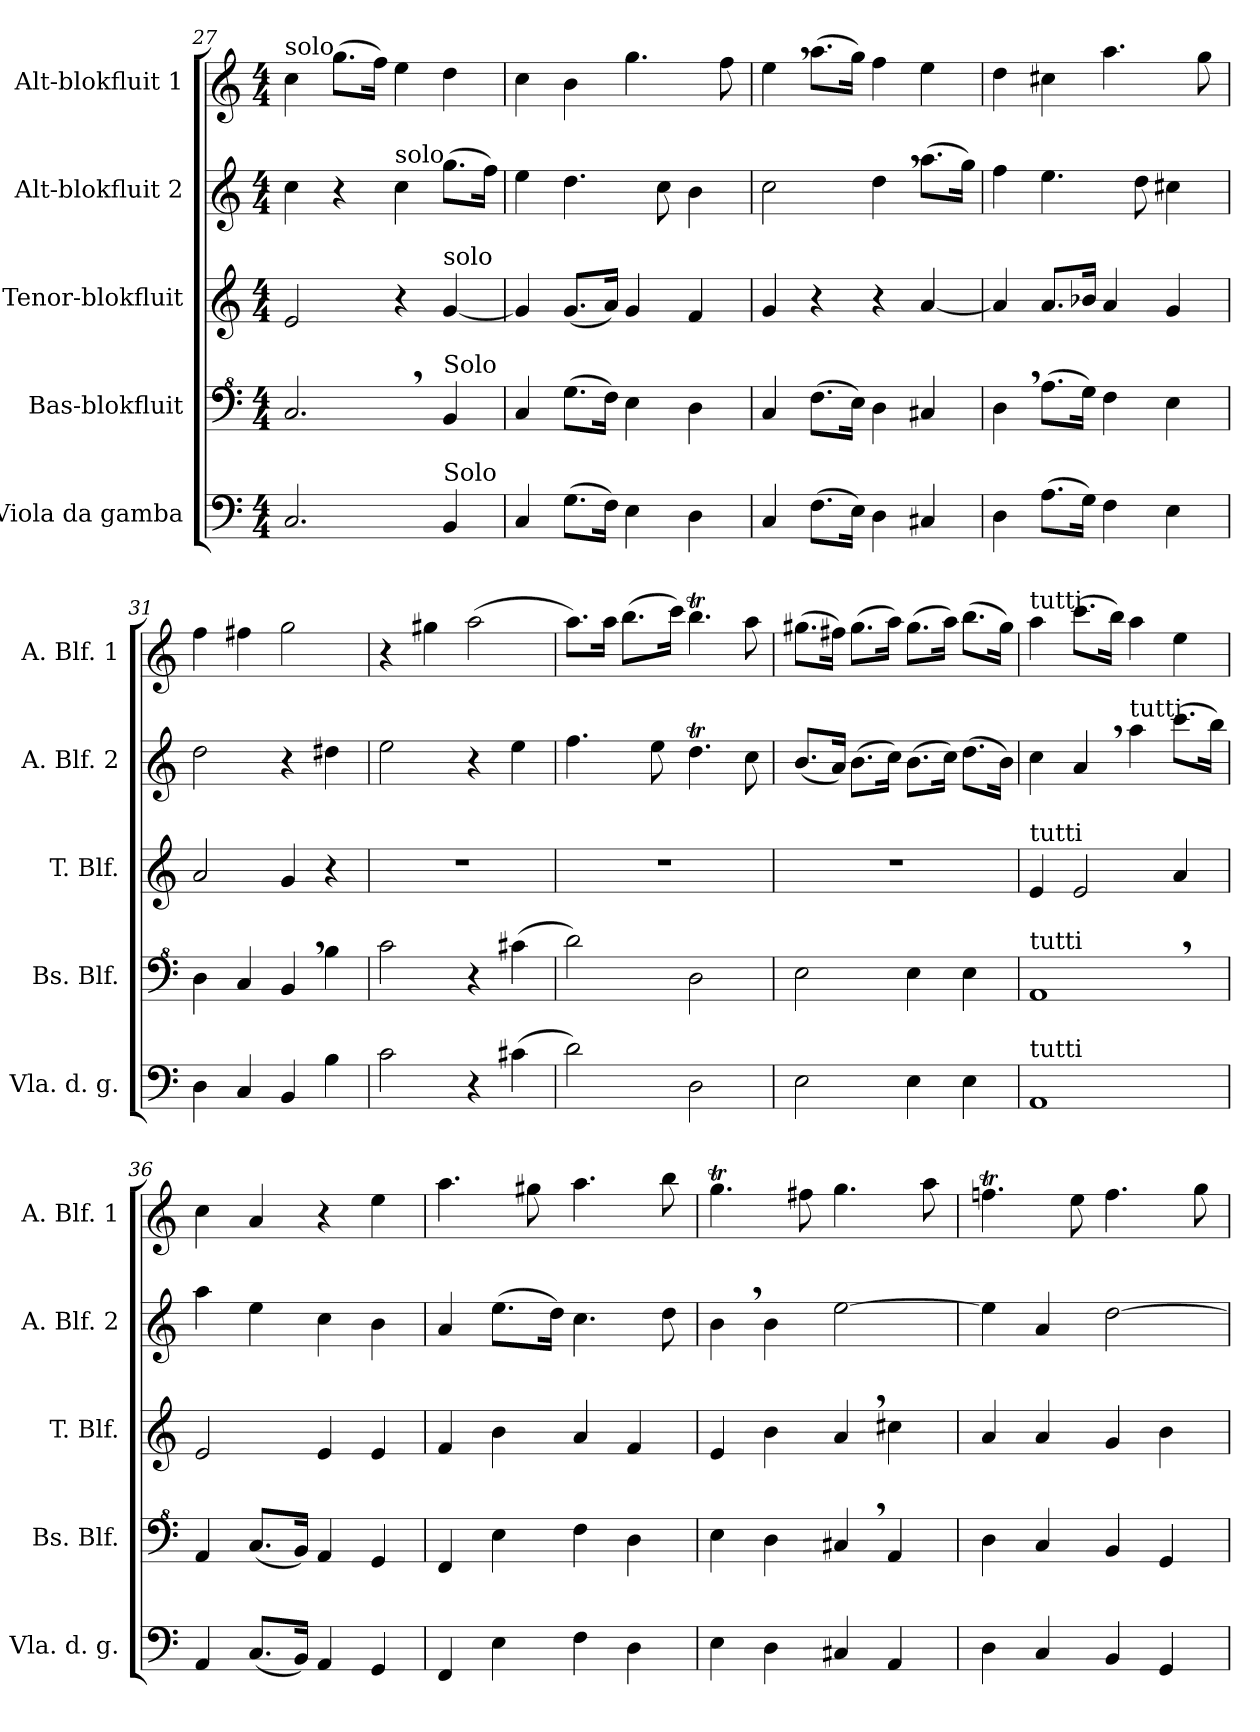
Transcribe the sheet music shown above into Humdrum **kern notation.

**kern	**kern	**kern	**kern	**kern
*part5	*part4	*part3	*part2	*part1
*staff5	*staff4	*staff3	*staff2	*staff1
*I"Viola da gamba	*I"Bas-blokfluit	*I"Tenor-blokfluit	*I"Alt-blokfluit 2	*I"Alt-blokfluit 1
*I'Vla. d. g.	*I'Bs. Blf.	*I'T. Blf.	*I'A. Blf. 2	*I'A. Blf. 1
*clefF4	*clefF^4	*clefG2	*clefG2	*clefG2
*k[]	*k[]	*k[]	*k[]	*k[]
*M4/4	*M4/4	*M4/4	*M4/4	*M4/4
=27	=27	=27	=27	=27
!	!	!	!	!LO:TX:a:t=solo
2.C/	2.c,/	2e/	4cc\	4cc\
.	.	.	4r	(>8.gg\L
.	.	.	.	16ff\Jk)
!	!	!	!LO:TX:a:t=solo	!
.	.	4r	4cc\	4ee\
!	!	!LO:TX:a:t=solo	!	!
!	!LO:TX:a:t=Solo	!	!	!
!LO:TX:a:t=Solo	!	!	!	!
4BB/	4B/	[4g/	(>8.gg\L	4dd\
.	.	.	16ff\Jk)	.
=28	=28	=28	=28	=28
4C/	4c/	4g/]	4ee\	4cc\
(>8.G\L	(>8.g\L	(<8.g/L	4.dd\	4b\
16F\Jk)	16f\Jk)	16a/Jk)	.	.
4E\	4e\	4g/	.	4.gg\
.	.	.	8cc\	.
4D\	4d\	4f/	4b\	.
.	.	.	.	8ff\
=29	=29	=29	=29	=29
4C/	4c/	4g/	2cc\	4ee,\
(>8.F\L	(>8.f\L	4r	.	(>8.aa\L
16E\Jk)	16e\Jk)	.	.	16gg\Jk)
4D\	4d\	4r	4dd,\	4ff\
4C#X/	4c#X/	[4a/	(>8.aa\L	4ee\
.	.	.	16gg\Jk)	.
!!LO:LB:g=z
=30	=30	=30	=30	=30
4D\	4d,\	4a/]	4ff\	4dd\
(>8.A\L	(>8.a\L	8.a/L	4.ee\	4cc#X\
16G\Jk)	16g\Jk)	16b-X/Jk	.	.
4F\	4f\	4a/	.	4.aa\
.	.	.	8dd\	.
4E\	4e\	4g/	4cc#X\	.
.	.	.	.	8gg\
=31	=31	=31	=31	=31
4D\	4d\	2a/	2dd\	4ff\
4C/	4c/	.	.	4ff#X\
4BB/	4B,/	4g/	4r	2gg\
4B\	4b\	4r	4dd#X\	.
=32	=32	=32	=32	=32
2c\	2cc\	1r	2ee\	4r
.	.	.	.	4gg#X\
4r	4r	.	4r	(>2aa\
(>4c#X\	(>4cc#X\	.	4ee\	.
=33	=33	=33	=33	=33
2d\)	2dd\)	1r	4.ff\	8.aa\L)
.	.	.	.	16aa\Jk
.	.	.	.	(>8.bb\L
.	.	.	8ee\	.
.	.	.	.	16ccc\Jk)
2D\	2d\	.	4.ddT\	4.bbt\
.	.	.	8cc\	8aa\
!!LO:PB:g=z
=34	=34	=34	=34	=34
2E\	2e\	1r	(<8.b/L	(>8.gg#X\L
.	.	.	16a/Jk)	16ff#X\Jk)
.	.	.	(>8.b\L	(>8.gg#\L
.	.	.	16cc\Jk)	16aa\Jk)
4E\	4e\	.	(>8.b\L	(>8.gg#\L
.	.	.	16cc\Jk)	16aa\Jk)
4E\	4e\	.	(>8.dd\L	(>8.bb\L
.	.	.	16b\Jk)	16gg#\Jk)
=35	=35	=35	=35	=35
!	!	!	!	!LO:TX:a:t=tutti
!	!	!LO:TX:a:t=tutti	!	!
!	!LO:TX:a:t=tutti	!	!	!
!LO:TX:a:t=tutti	!	!	!	!
1AA	1A,	4e/	4cc\	4aa\
.	.	2e/	4a,/	(>8.ccc\L
.	.	.	.	16bb\Jk)
!	!	!	!LO:TX:a:t=tutti	!
.	.	.	4aa\	4aa\
.	.	4a/	(>8.ccc\L	4ee\
.	.	.	16bb\Jk)	.
=36	=36	=36	=36	=36
4AA/	4A/	2e/	4aa\	4cc\
(<8.C/L	(<8.c/L	.	4ee\	4a/
16BB/Jk)	16B/Jk)	.	.	.
4AA/	4A/	4e/	4cc\	4r
4GG/	4G/	4e/	4b\	4ee\
=37	=37	=37	=37	=37
4FF/	4F/	4f/	4a/	4.aa\
4E\	4e\	4b\	(>8.ee\L	.
.	.	.	.	8gg#X\
.	.	.	16dd\Jk)	.
4F\	4f\	4a/	4.cc\	4.aa\
4D\	4d\	4f/	.	.
.	.	.	8dd\	8bb\
!!LO:LB:g=z
=38	=38	=38	=38	=38
4E\	4e\	4e/	4b,\	4.ggT\
4D\	4d\	4b\	4b\	.
.	.	.	.	8ff#X\
4C#X/	4c#X,/	4a,/	[2ee\	4.gg\
4AA/	4A/	4cc#X\	.	.
.	.	.	.	8aa\
=39	=39	=39	=39	=39
4D\	4d\	4a/	4ee\]	4.ffnT\
4C/	4c/	4a/	4a/	.
.	.	.	.	8ee\
4BB/	4B/	4g/	[2dd\	4.ff\
4GG/	4G/	4b\	.	.
.	.	.	.	8gg\
=	=	=	=	=
*-	*-	*-	*-	*-
